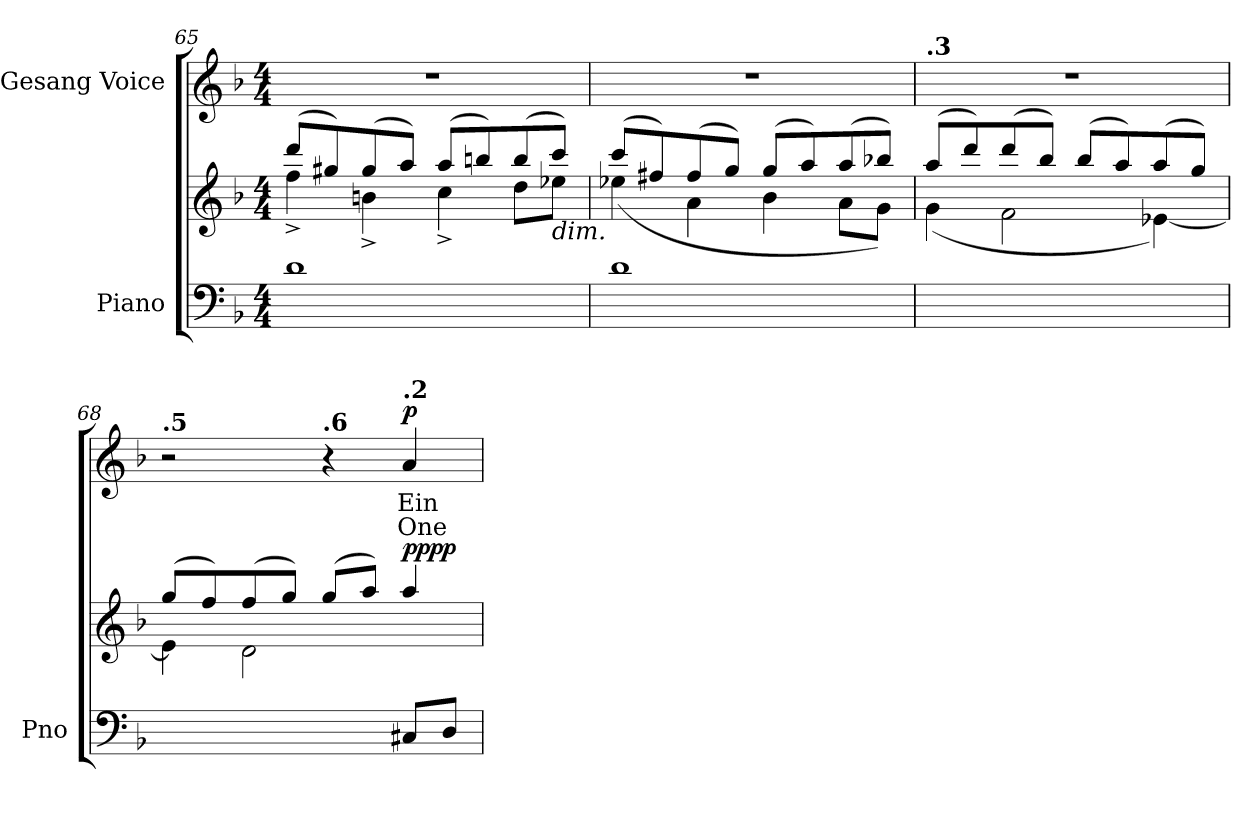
**kern	**kern	**dynam	**kern	**text	**text	**dynam
*part2	*part2	*part2	*part1	*part1	*part1	*part1
*staff3	*staff2	*staff2/3	*staff1	*staff1	*staff1	*staff1
*I"Piano	*	*	*I"Gesang Voice	*	*	*
*I'Pno	*	*	*	*	*	*
!!LO:LB:g=z
*clefF4	*clefG2	*	*clefG2	*	*	*
*k[b-]	*k[b-]	*	*k[b-]	*	*	*
*M4/4	*M4/4	*	*M4/4	*	*	*
=65	=65	=65	=65	=65	=65	=65
*	*^	*	*	*	*	*
1d	(>8ddd/L	4ff^\	.	1r	.	.	.
.	8gg#X/)	.	.	.	.	.	.
.	(>8gg#/	4bn^\	.	.	.	.	.
.	8aa/J)	.	.	.	.	.	.
.	(>8aa/L	4cc^\	.	.	.	.	.
.	8bbn/)	.	.	.	.	.	.
.	(>8bb/	8dd\L	.	.	.	.	.
!	!LO:TX:b:i:t=dim.	!	!	!	!	!	!
.	8ccc/J)	8ee-X\J	.	.	.	.	.
=66	=66	=66	=66	=66	=66	=66	=66
*	*	*	*	*MM70	*	*	*
1d	(>8ccc/L	(<4ee-X\	.	1r	.	.	.
.	8ff#X/)	.	.	.	.	.	.
.	(>8ff#/	4a\	.	.	.	.	.
.	8gg/J)	.	.	.	.	.	.
.	(>8gg/L	4b-\	.	.	.	.	.
.	8aa/)	.	.	.	.	.	.
.	(>8aa/	8a\L	.	.	.	.	.
.	8bb-X/J)	8g\J)	.	.	.	.	.
=67	=67	=67	=67	=67	=67	=67	=67
*	*	*	*	*MM68	*	*	*
!	!	!	!	!LO:TX:a:B:t=.3	!	!	!
1ryy	(>8aa/L	(<4g\	.	1r	.	.	.
.	8ddd/)	.	.	.	.	.	.
.	(>8ddd/	2f\	.	.	.	.	.
.	8bb-/J)	.	.	.	.	.	.
.	(>8bb-/L	.	.	.	.	.	.
.	8aa/)	.	.	.	.	.	.
.	(>8aa/	[4e-X\)	.	.	.	.	.
.	8gg/J)	.	.	.	.	.	.
=68	=68	=68	=68	=68	=68	=68	=68
*	*	*	*	*MM66	*	*	*
*^	*	*	*	*	*	*	*
!	!	!	!	!	!LO:TX:a:B:t=.5	!	!	!
2.ryy	1rGGyy	(>8gg/L	4e-\]	.	2r	.	.	.
.	.	8ff/)	.	.	.	.	.	.
.	.	(>8ff/	2d\	.	.	.	.	.
.	.	8gg/J)	.	.	.	.	.	.
*	*	*	*	*	*MM65	*	*	*
!	!	!	!	!	!LO:TX:a:B:t=.6	!	!	!
.	.	(>8gg/L	.	.	4r	.	.	.
.	.	8aa/J)	.	.	.	.	.	.
*	*	*	*	*	*MM65	*	*	*
!	!	!	!	!	!LO:TX:a:B:t=.2	!	!	!
!	!	!	!	!LO:DY:b	!	!LO:LY:b	!LO:LY:b	!
!	!	!	!	!LO:DY:n=1:a	!	!	!	!LO:DY:a
8C#X/L	.	4aa/	4ryy	pp pp	4a/	Ein	One	p
8D/J	.	.	.	.	.	.	.	.
*v	*v	*	*	*	*	*	*	*
*	*v	*v	*	*	*	*	*
=	=	=	=	=	=	=
*-	*-	*-	*-	*-	*-	*-
